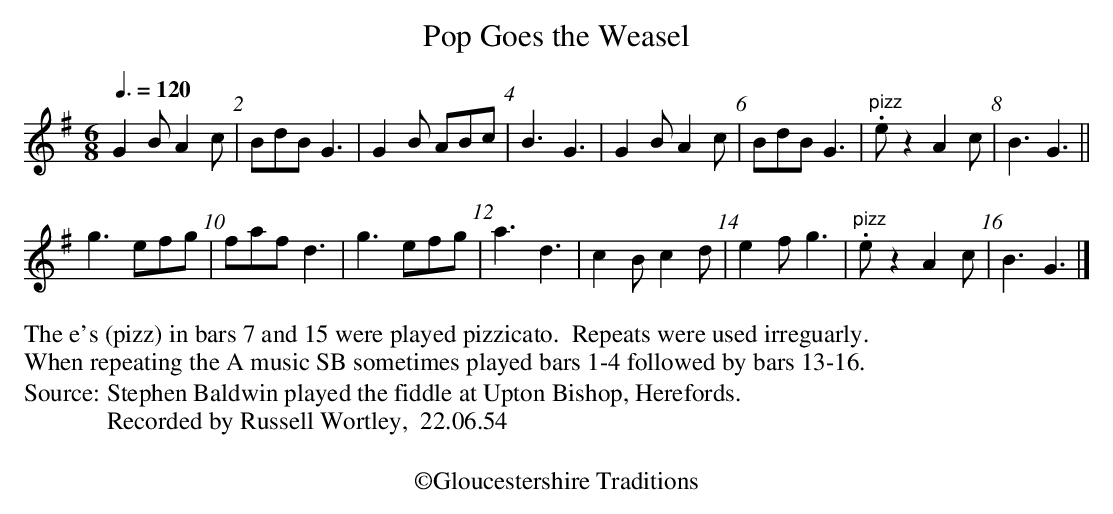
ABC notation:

X:1
T:Pop Goes the Weasel
Q:3/8=120
M:6/8
L:1/8
K:G
G2 B A2 c | BdB G3 | G2 B ABc | B3 G3 | G2 B A2 c | BdB G3 | "^pizz".e z2 A2 c | B3 G3 ||
g3 efg | faf d3 | g3 efg | a3 d3 | c2 B c2 d | e2 f g3 | "^pizz".e z2 A2 c | B3 G3 |]
